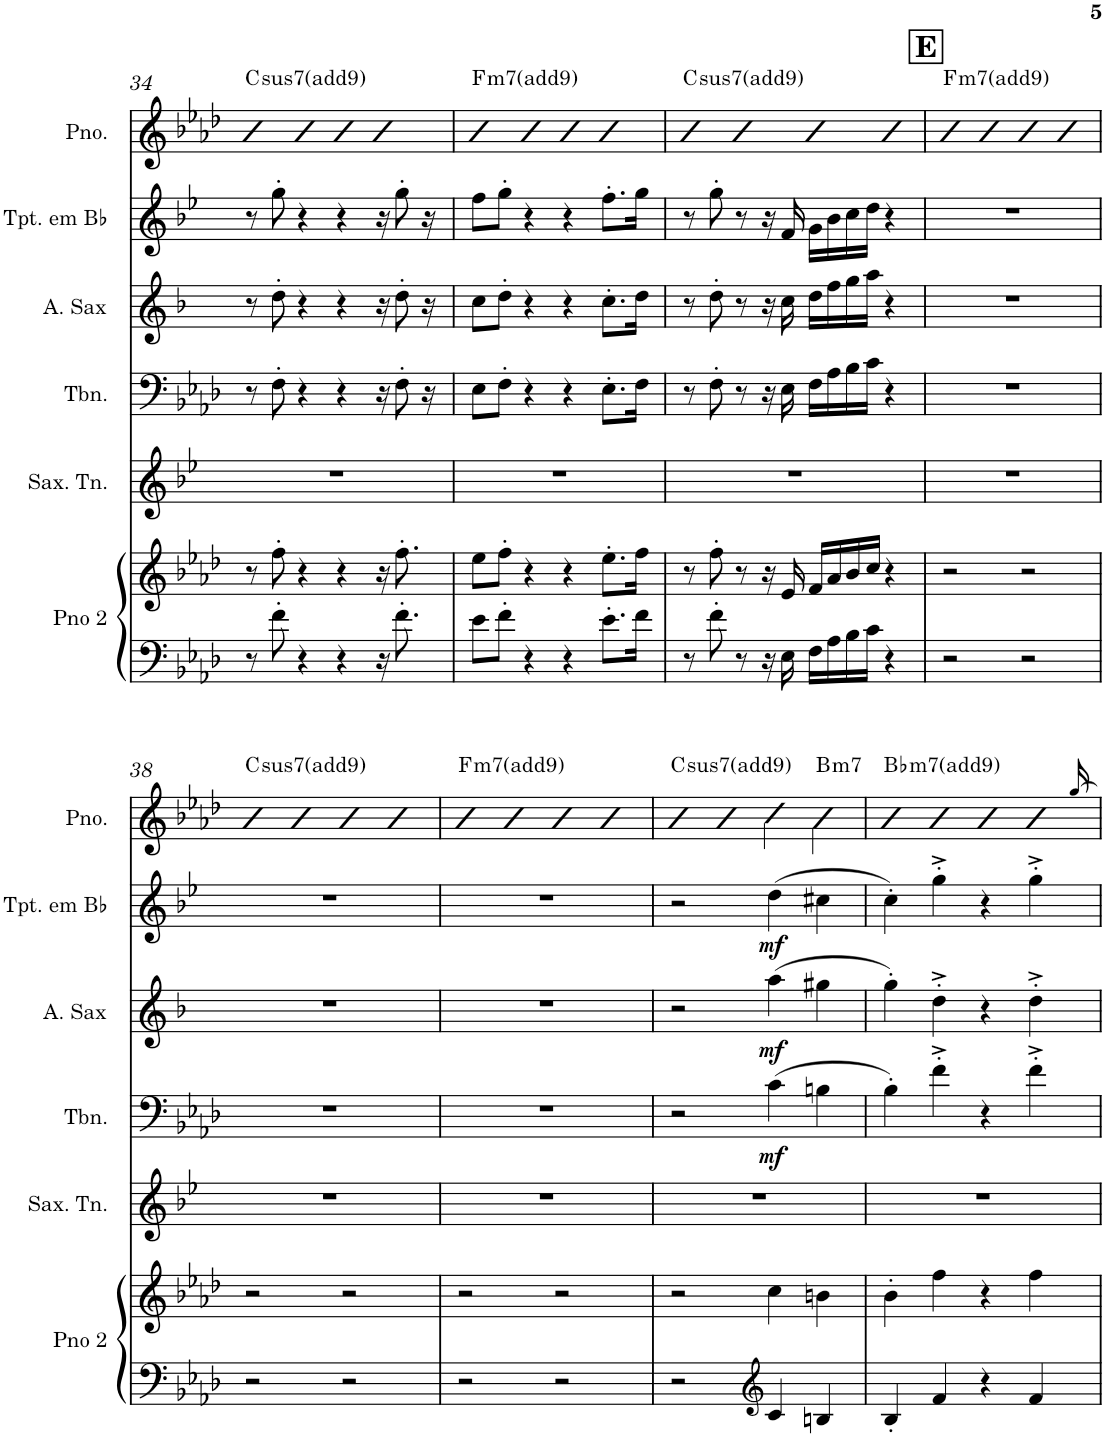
**kern	**kern	**kern	**kern	**dynam	**kern	**dynam	**kern	**dynam	**kern	**harte
*part6	*part6	*part5	*part4	*part4	*part3	*part3	*part2	*part2	*part1	*part1
*staff7	*staff6	*staff5	*staff4	*staff4	*staff3	*staff3	*staff2	*staff2	*staff1	*
*I"Piano 2	*	*I"Saxofone Tenor	*I"Trombone	*	*I"Alto Saxophone	*	*I"Trompete em Bb	*	*I"Piano	*
*I'Pno 2	*	*I'Sax. Tn.	*I'Tbn.	*	*I'A. Sax	*	*I'Tpt. em Bb	*	*I'Pno.	*
!!LO:PB:g=z
*clefF4	*clefG2	*clefG2	*clefF4	*	*clefG2	*	*clefG2	*	*clefG2	*
*	*	*Trd8c14	*	*	*Trd5c9	*	*Trd1c2	*	*	*
*k[b-e-a-d-]	*k[b-e-a-d-]	*k[b-e-]	*k[b-e-a-d-]	*	*k[b-]	*	*k[b-e-]	*	*k[b-e-a-d-]	*
*M4/4	*M4/4	*M4/4	*M4/4	*	*M4/4	*	*M4/4	*	*M4/4	*
=34	=34	=34	=34	=34	=34	=34	=34	=34	=34	=34
!	!	!	!	!	!	!	!	!	!	!LO:H:kt=7
8r	8r	1r	8r	.	8r	.	8r	.	4b-	C:maj(9)
8f'\	8ff'\	.	8F'\	.	8dd'\	.	8gg'\	.	.	.
4r	4r	.	4r	.	4r	.	4r	.	4b-	.
4r	4r	.	4r	.	4r	.	4r	.	4b-	.
16r	16r	.	16r	.	16r	.	16r	.	4b-	.
8.f'\	8.ff'\	.	8F'\	.	8dd'\	.	8gg'\	.	.	.
.	.	.	16r	.	16r	.	16r	.	.	.
=35	=35	=35	=35	=35	=35	=35	=35	=35	=35	=35
!	!	!	!	!	!	!	!	!	!	!LO:H:kt=m7
8e-\L	8ee-\L	1r	8E-\L	.	8cc\L	.	8ff\L	.	4b-	F:min7(9)
8f'\J	8ff'\J	.	8F'\J	.	8dd'\J	.	8gg'\J	.	.	.
4r	4r	.	4r	.	4r	.	4r	.	4b-	.
4r	4r	.	4r	.	4r	.	4r	.	4b-	.
8.e-'\L	8.ee-'\L	.	8.E-'\L	.	8.cc'\L	.	8.ff'\L	.	4b-	.
16f\Jk	16ff\Jk	.	16F\Jk	.	16dd\Jk	.	16gg\Jk	.	.	.
=36	=36	=36	=36	=36	=36	=36	=36	=36	=36	=36
!	!	!	!	!	!	!	!	!	!	!LO:H:kt=7
8r	8r	1r	8r	.	8r	.	8r	.	4b-	C:maj(9)
8f'\	8ff'\	.	8F'\	.	8dd'\	.	8gg'\	.	.	.
8r	8r	.	8r	.	8r	.	8r	.	4b-	.
16r	16r	.	16r	.	16r	.	16r	.	.	.
16E-\	16e-/	.	16E-\	.	16cc\	.	16f/	.	.	.
16F\LL	16f/LL	.	16F\LL	.	16dd\LL	.	16g\LL	.	4b-	.
16A-\	16a-/	.	16A-\	.	16ff\	.	16b-\	.	.	.
16B-\	16b-/	.	16B-\	.	16gg\	.	16cc\	.	.	.
16c\JJ	16cc/JJ	.	16c\JJ	.	16aa\JJ	.	16dd\JJ	.	.	.
4r	4r	.	4r	.	4r	.	4r	.	4b-	.
!!LO:REH:place=s1:a:B:cj:fs=14:t=E
=37	=37	=37	=37	=37	=37	=37	=37	=37	=37	=37
!	!	!	!	!	!	!	!	!	!	!LO:H:kt=m7
2r	2r	1r	1r	.	1r	.	1r	.	4b-	F:min7(9)
.	.	.	.	.	.	.	.	.	4b-	.
2r	2r	.	.	.	.	.	.	.	4b-	.
.	.	.	.	.	.	.	.	.	4b-	.
!!LO:LB:g=z
=38	=38	=38	=38	=38	=38	=38	=38	=38	=38	=38
!	!	!	!	!	!	!	!	!	!	!LO:H:kt=7
2r	2r	1r	1r	.	1r	.	1r	.	4b-	C:maj(9)
.	.	.	.	.	.	.	.	.	4b-	.
2r	2r	.	.	.	.	.	.	.	4b-	.
.	.	.	.	.	.	.	.	.	4b-	.
=39	=39	=39	=39	=39	=39	=39	=39	=39	=39	=39
!	!	!	!	!	!	!	!	!	!	!LO:H:kt=m7
2r	2r	1r	1r	.	1r	.	1r	.	4b-	F:min7(9)
.	.	.	.	.	.	.	.	.	4b-	.
2r	2r	.	.	.	.	.	.	.	4b-	.
.	.	.	.	.	.	.	.	.	4b-	.
=40	=40	=40	=40	=40	=40	=40	=40	=40	=40	=40
!	!	!	!	!	!	!	!	!	!	!LO:H:kt=7
2r	2r	1r	2r	.	2r	.	2r	.	4b-	C:maj(9)
.	.	.	.	.	.	.	.	.	4b-	.
*clefG2	*	*	*	*	*	*	*	*	*	*
!	!	!	!	!LO:DY:b	!	!LO:DY:b	!	!LO:DY:b	!	!
4c/	4cc\	.	(>4c\	mf	(>4aa\	mf	(>4dd\	mf	4cc\	.
!	!	!	!	!	!	!	!	!	!	!LO:H:kt=m7
4Bn/	4bn\	.	4Bn\	.	4gg#X\	.	4cc#X\	.	4b-\	B:min7
=41	=41	=41	=41	=41	=41	=41	=41	=41	=41	=41
*	*	*	*	*	*	*	*	*	*^	*
!	!	!	!	!	!	!	!	!	!	!	!LO:H:kt=m7
4B-'/	4b-'\	1r	4B-'\)	.	4gg'\)	.	4cc'\)	.	4b-	2...ryy	Bb:min7(9)
4f/	4ff\	.	4f'^\	.	4dd'^\	.	4gg'^\	.	4b-	.	.
4r	4r	.	4r	.	4r	.	4r	.	4b-	.	.
4f/	4ff\	.	4f'^\	.	4dd'^\	.	4gg'^\	.	4b-	.	.
.	.	.	.	.	.	.	.	.	.	[16gg!/	.
*	*	*	*	*	*	*	*	*	*v	*v	*
=	=	=	=	=	=	=	=	=	=	=
*-	*-	*-	*-	*-	*-	*-	*-	*-	*-	*-
